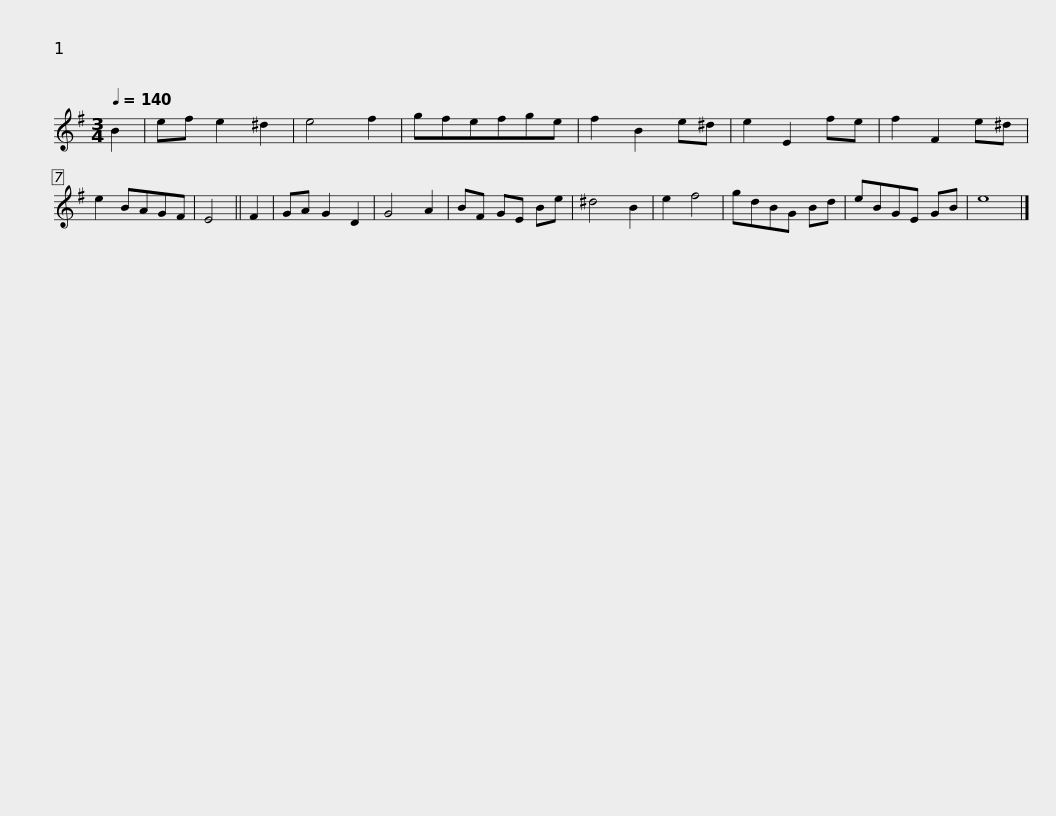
X:1
L:1/8
Q:1/4=140
M:3/4
I:linebreak $
K:Emin
V:1 treble
V:1
 B2 | ef e2 ^d2 | e4 f2 | gfefge | f2 B2 e^d | %5
 e2 E2 fe | f2 F2 e^d | e2 BAGF | E4 || F2 | %10
 GA G2 D2 |$ G4 A2 | BF GE Be | ^d4 B2 | e2 f4 | %15
 gdBG Bd | eBGE GB | e8 |] %18
